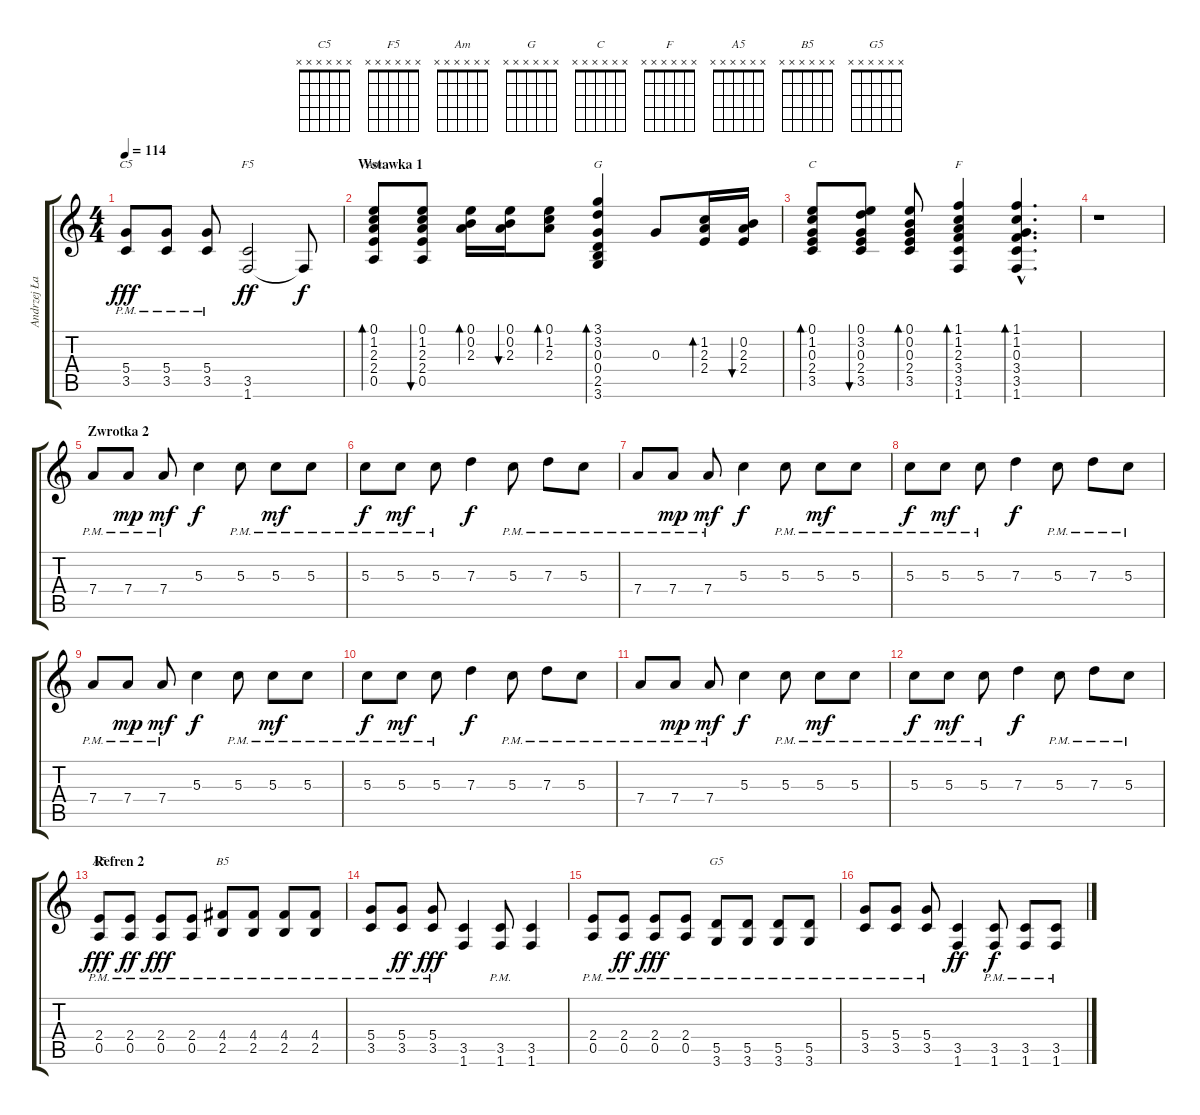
\track ("Andrzej Łabędzki" "Andrzej Ła") {instrument acousticguitarsteel}
\staff {score tabs}
\tuning (E4 B3 G3 D3 A2 E2) {hide}
\chord ("C5" x x x x x x)
\chord ("F5" x x x x x x)
\chord ("Am" x x x x x x)
\chord ("G" x x x x x x)
\chord ("C" x x x x x x)
\chord ("F" x x x x x x)
\chord ("A5" x x x x x x)
\chord ("B5" x x x x x x)
\chord ("G5" x x x x x x)
\ts (4 4)
\tempo 114
\clef g2
\ks c
(5.4{pm} 3.5{pm}).8{ch "C5" dy fff} (5.4{pm} 3.5{pm}).8 (5.4{pm} 3.5{pm}).8 (3.5 1.6).2{ch "F5" dy ff} 1.6{t}.8{dy f} |
\section ("" "Wstawka 1")
(0.1 1.2 2.3 2.4 0.5).8{bd 60 ch "Am" volume 13 balance 11 instrument acousticguitarsteel} (0.1 1.2 2.3 2.4 0.5).8{bu 60} (0.1 0.2 2.3).16{bd 60} (0.1 0.2 2.3).16{bu 60} (0.1 1.2 2.3).8{bd 60} (3.1 3.2 0.3 0.4 2.5 3.6).4{bd 60 ch "G"} 0.3.8 (1.2 2.3 2.4).16{bd 60} (0.2 2.3 2.4).16{bu 60} |
(0.1 1.2 0.3 2.4 3.5).8{bd 60 ch "C"} (0.1 3.2 0.3 2.4 3.5).8{bu 60} (0.1 0.2 0.3 2.4 3.5).8{bd 60} (1.1 1.2 2.3 3.4 3.5 1.6).4{bd 60 ch "F"} (1.1{hac} 1.2{hac} 0.3{hac} 3.4{hac} 3.5{hac} 1.6{hac}).4{d bd 60} |
r.1 |
\section ("" "Zwrotka 2")
7.4{pm}.8{volume 12 balance 11 instrument electricguitarmuted} 7.4{pm}.8{dy mp} 7.4{pm}.8{dy mf} 5.3.4{dy f} 5.3{pm}.8 5.3{pm}.8{dy mf} 5.3{pm}.8 |
5.3{pm}.8{dy f} 5.3{pm}.8{dy mf} 5.3{pm}.8 7.3.4{dy f} 5.3{pm}.8 7.3{pm}.8 5.3{pm}.8 |
7.4{pm}.8 7.4{pm}.8{dy mp} 7.4{pm}.8{dy mf} 5.3.4{dy f} 5.3{pm}.8 5.3{pm}.8{dy mf} 5.3{pm}.8 |
5.3{pm}.8{dy f} 5.3{pm}.8{dy mf} 5.3{pm}.8 7.3.4{dy f} 5.3{pm}.8 7.3{pm}.8 5.3{pm}.8 |
7.4{pm}.8 7.4{pm}.8{dy mp} 7.4{pm}.8{dy mf} 5.3.4{dy f} 5.3{pm}.8 5.3{pm}.8{dy mf} 5.3{pm}.8 |
5.3{pm}.8{dy f} 5.3{pm}.8{dy mf} 5.3{pm}.8 7.3.4{dy f} 5.3{pm}.8 7.3{pm}.8 5.3{pm}.8 |
7.4{pm}.8 7.4{pm}.8{dy mp} 7.4{pm}.8{dy mf} 5.3.4{dy f} 5.3{pm}.8 5.3{pm}.8{dy mf} 5.3{pm}.8 |
5.3{pm}.8{dy f} 5.3{pm}.8{dy mf} 5.3{pm}.8 7.3.4{dy f} 5.3{pm}.8 7.3{pm}.8 5.3{pm}.8 |
\section ("" "Refren 2")
(2.4{pm} 0.5{pm}).8{ch "A5" dy fff} (2.4{pm} 0.5{pm}).8{dy ff} (2.4{pm} 0.5{pm}).8{dy fff} (2.4{pm} 0.5{pm}).8 (4.4{pm} 2.5{pm}).8{ch "B5"} (4.4{pm} 2.5{pm}).8 (4.4{pm} 2.5{pm}).8 (4.4{pm} 2.5{pm}).8 |
(5.4{pm} 3.5{pm}).8 (5.4{pm} 3.5{pm}).8{dy ff} (5.4{pm} 3.5{pm}).8{dy fff} (3.5 1.6).4 (3.5{pm} 1.6{pm}).8 (3.5 1.6).4 |
(2.4{pm} 0.5{pm}).8 (2.4{pm} 0.5{pm}).8{dy ff} (2.4{pm} 0.5{pm}).8{dy fff} (2.4{pm} 0.5{pm}).8 (5.5{pm} 3.6{pm}).8{ch "G5"} (5.5{pm} 3.6{pm}).8 (5.5{pm} 3.6{pm}).8 (5.5{pm} 3.6{pm}).8 |
(5.4{pm} 3.5{pm}).8 (5.4{pm} 3.5{pm}).8 (5.4{pm} 3.5{pm}).8 (3.5 1.6).4{dy ff} (3.5{pm} 1.6{pm}).8{dy f} (3.5{pm} 1.6{pm}).8 (3.5{pm} 1.6{pm}).8
